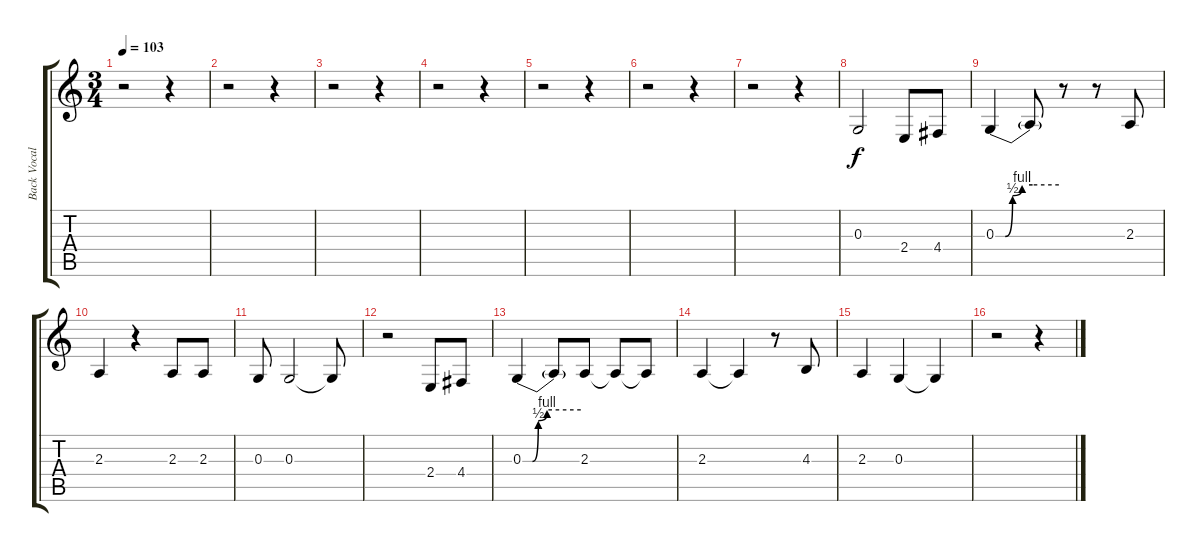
\track ("Back VocalZ I" "Back Vocal") {instrument lead2sawtooth}
\staff {score tabs}
\tuning (E4 B3 G3 D3 A2 E2) {hide}
\ts (3 4)
\tempo 103
\clef g2
\ks c
r.2{dy f} r.4 |
r.2 r.4 |
r.2 r.4 |
r.2 r.4 |
r.2 r.4 |
r.2 r.4 |
r.2 r.4 |
0.3.2 2.4.8 4.4.8 |
0.3{be (custom 0 0 9 0 16 2 25 4 35 4 60 4)}.4 0.3{t}.8 r.8 r.8 2.3.8 |
2.3.4 r.4 2.3.8 2.3.8 |
0.3.8 0.3.2 0.3{t}.8 |
r.2 2.4.8 4.4.8 |
0.3{be (custom 0 0 10 0 16 2 25 4 60 4)}.4 0.3{t}.8 2.3.8 2.3{t}.8 2.3{t}.8 |
2.3.4 2.3{t}.4 r.8 4.3.8 |
2.3.4 0.3.4 0.3{t}.4 |
r.2 r.4
